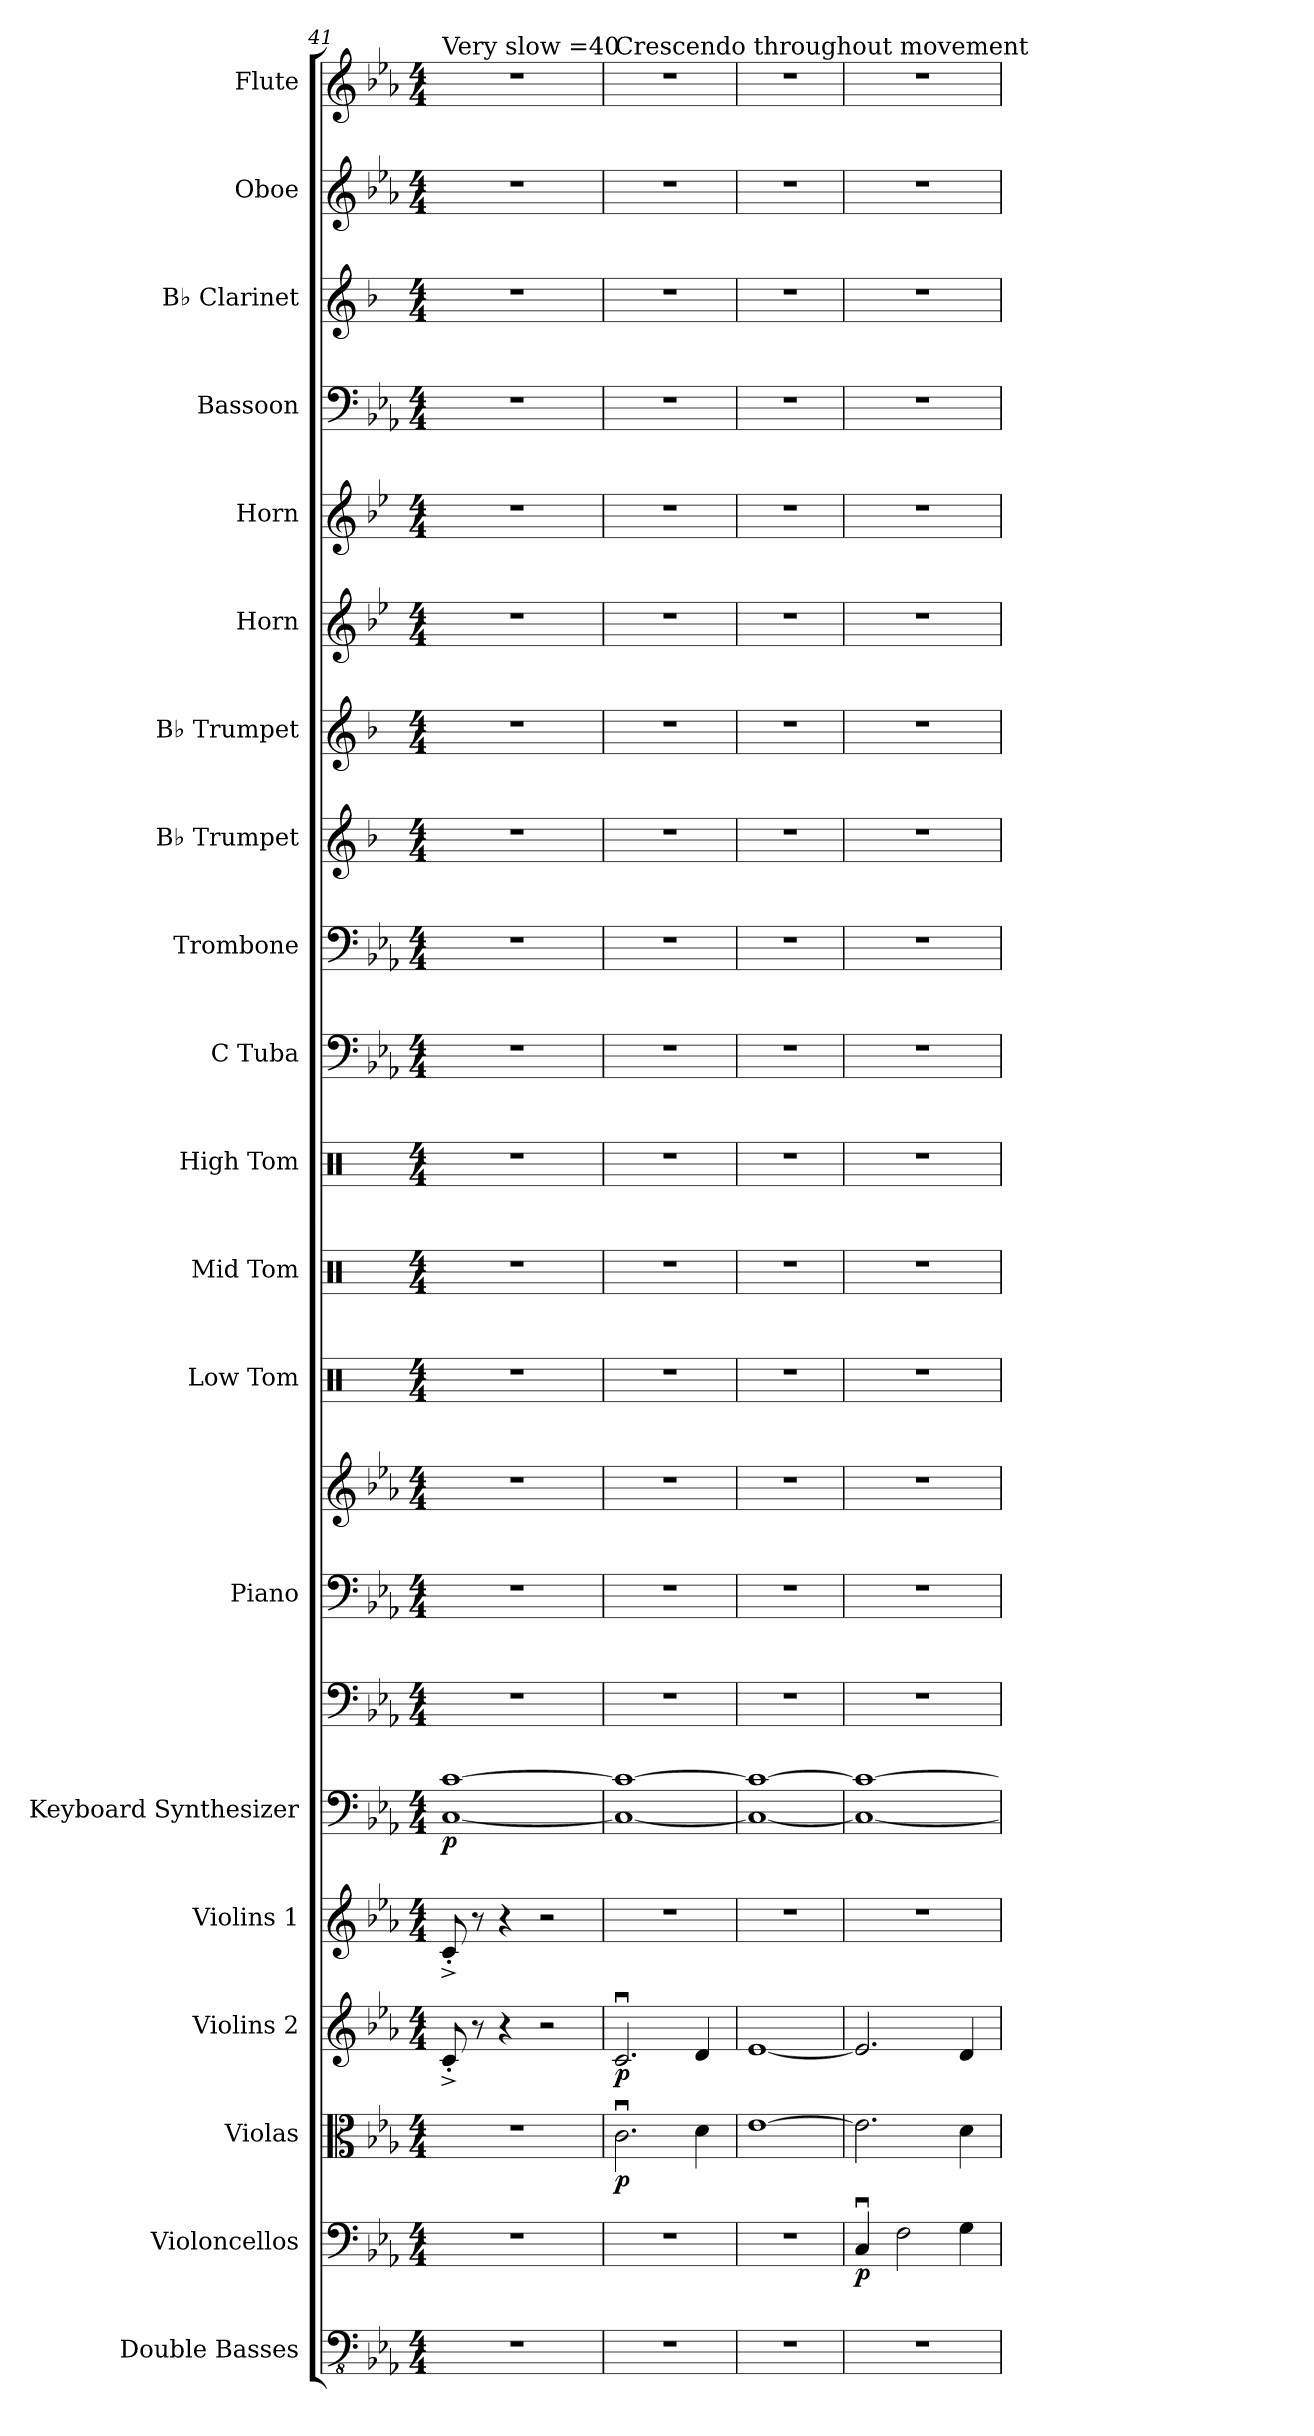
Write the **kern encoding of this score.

**kern	**kern	**dynam	**kern	**dynam	**kern	**dynam	**kern	**kern	**kern	**dynam	**kern	**kern	**kern	**kern	**kern	**kern	**kern	**kern	**kern	**kern	**kern	**kern	**kern	**kern	**kern
*part20	*part19	*part19	*part18	*part18	*part17	*part17	*part16	*part15	*part15	*part15	*part14	*part14	*part13	*part12	*part11	*part10	*part9	*part8	*part7	*part6	*part5	*part4	*part3	*part2	*part1
*staff22	*staff21	*staff21	*staff20	*staff20	*staff19	*staff19	*staff18	*staff17	*staff16	*staff16/17	*staff15	*staff14	*staff13	*staff12	*staff11	*staff10	*staff9	*staff8	*staff7	*staff6	*staff5	*staff4	*staff3	*staff2	*staff1
*I"Double Basses	*I"Violoncellos	*	*I"Violas	*	*I"Violins 2	*	*I"Violins 1	*I"Keyboard Synthesizer	*	*	*I"Piano	*	*I"Low Tom	*I"Mid Tom	*I"High Tom	*I"C Tuba	*I"Trombone	*I"B♭ Trumpet	*I"B♭ Trumpet	*I"Horn	*I"Horn	*I"Bassoon	*I"B♭ Clarinet	*I"Oboe	*I"Flute
*I'Dbs.	*I'Vlcs.	*	*I'Vlas.	*	*I'Vlns. 2	*	*I'Vlns. 1	*I'Synth.	*	*	*I'Pno.	*	*I'L. To.	*I'M. To.	*I'H. To.	*I'C Tu.	*I'Trb.	*I'B♭ Tpt.	*I'B♭ Tpt.	*I'Hn.	*I'Hn.	*I'Bsn.	*I'B♭ Cl.	*I'Ob.	*I'Fl.
*clefFv4	*clefF4	*	*clefC3	*	*clefG2	*	*clefG2	*clefF4	*clefF4	*	*clefF4	*clefG2	*clefX	*clefX	*clefX	*clefF4	*clefF4	*clefG2	*clefG2	*clefG2	*clefG2	*clefF4	*clefG2	*clefG2	*clefG2
*	*	*	*	*	*	*	*	*	*	*	*	*	*	*	*	*	*	*ITrd1c2	*ITrd1c2	*ITrd4c7	*ITrd4c7	*	*ITrd1c2	*	*
*k[b-e-a-]	*k[b-e-a-]	*	*k[b-e-a-]	*	*k[b-e-a-]	*	*k[b-e-a-]	*k[b-e-a-]	*k[b-e-a-]	*	*k[b-e-a-]	*k[b-e-a-]	*k[]	*k[]	*k[]	*k[b-e-a-]	*k[b-e-a-]	*k[b-e-a-]	*k[b-e-a-]	*k[b-e-a-]	*k[b-e-a-]	*k[b-e-a-]	*k[b-e-a-]	*k[b-e-a-]	*k[b-e-a-]
*E-:	*E-:	*	*E-:	*	*E-:	*	*E-:	*E-:	*E-:	*	*E-:	*E-:	*C:	*C:	*C:	*E-:	*E-:	*E-:	*E-:	*E-:	*E-:	*E-:	*E-:	*E-:	*E-:
*M4/4	*M4/4	*	*M4/4	*	*M4/4	*	*M4/4	*M4/4	*M4/4	*	*M4/4	*M4/4	*M4/4	*M4/4	*M4/4	*M4/4	*M4/4	*M4/4	*M4/4	*M4/4	*M4/4	*M4/4	*M4/4	*M4/4	*M4/4
=41	=41	=41	=41	=41	=41	=41	=41	=41	=41	=41	=41	=41	=41	=41	=41	=41	=41	=41	=41	=41	=41	=41	=41	=41	=41
!	!	!	!	!	!	!	!	!	!	!	!	!	!	!	!	!	!	!	!	!	!	!	!	!	!LO:TX:a:t=Very slow   =40
!	!	!	!	!	!	!	!	!	!	!LO:DY:b=2	!	!	!	!	!	!	!	!	!	!	!	!	!	!	!
1r	1r	.	1r	.	8c'^/	.	8c'^/	[1C [1c	1r	p	1r	1r	1r	1r	1r	1r	1r	1r	1r	1r	1r	1r	1r	1r	1r
.	.	.	.	.	8r	.	8r	.	.	.	.	.	.	.	.	.	.	.	.	.	.	.	.	.	.
.	.	.	.	.	4r	.	4r	.	.	.	.	.	.	.	.	.	.	.	.	.	.	.	.	.	.
.	.	.	.	.	2r	.	2r	.	.	.	.	.	.	.	.	.	.	.	.	.	.	.	.	.	.
=42	=42	=42	=42	=42	=42	=42	=42	=42	=42	=42	=42	=42	=42	=42	=42	=42	=42	=42	=42	=42	=42	=42	=42	=42	=42
!	!	!	!	!	!	!	!	!	!	!	!	!	!	!	!	!	!	!	!	!	!	!	!	!	!LO:TX:a:t=Crescendo throughout movement
!	!	!	!	!LO:DY:b	!	!LO:DY:b	!	!	!	!	!	!	!	!	!	!	!	!	!	!	!	!	!	!	!
1r	1r	.	2.cu\	p	2.cu/	p	1r	1C_ 1c_	1r	.	1r	1r	1r	1r	1r	1r	1r	1r	1r	1r	1r	1r	1r	1r	1r
.	.	.	4d\	.	4d/	.	.	.	.	.	.	.	.	.	.	.	.	.	.	.	.	.	.	.	.
=43	=43	=43	=43	=43	=43	=43	=43	=43	=43	=43	=43	=43	=43	=43	=43	=43	=43	=43	=43	=43	=43	=43	=43	=43	=43
1r	1r	.	[1e-	.	[1e-	.	1r	1C_ 1c_	1r	.	1r	1r	1r	1r	1r	1r	1r	1r	1r	1r	1r	1r	1r	1r	1r
=44	=44	=44	=44	=44	=44	=44	=44	=44	=44	=44	=44	=44	=44	=44	=44	=44	=44	=44	=44	=44	=44	=44	=44	=44	=44
!	!	!LO:DY:b	!	!	!	!	!	!	!	!	!	!	!	!	!	!	!	!	!	!	!	!	!	!	!
1r	4Cu/	p	2.e-\]	.	2.e-/]	.	1r	1C_ 1c_	1r	.	1r	1r	1r	1r	1r	1r	1r	1r	1r	1r	1r	1r	1r	1r	1r
.	2F\	.	.	.	.	.	.	.	.	.	.	.	.	.	.	.	.	.	.	.	.	.	.	.	.
.	4G\	.	4d\	.	4d/	.	.	.	.	.	.	.	.	.	.	.	.	.	.	.	.	.	.	.	.
=	=	=	=	=	=	=	=	=	=	=	=	=	=	=	=	=	=	=	=	=	=	=	=	=	=
*-	*-	*-	*-	*-	*-	*-	*-	*-	*-	*-	*-	*-	*-	*-	*-	*-	*-	*-	*-	*-	*-	*-	*-	*-	*-
